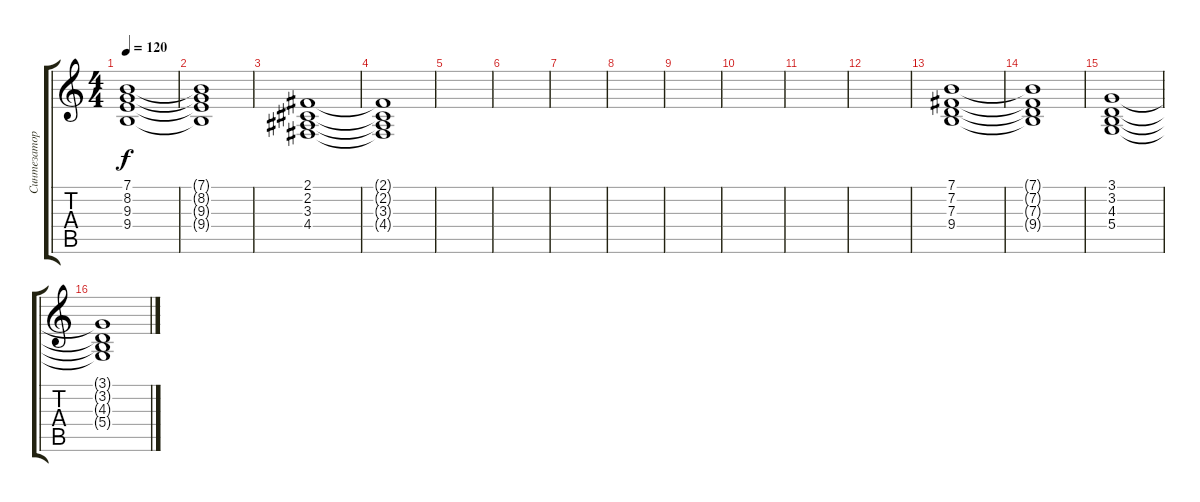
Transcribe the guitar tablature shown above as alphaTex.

\track ("Синтезатор" "Синтезатор") {instrument synthstrings1}
\staff {score tabs}
\tuning (E4 B3 G3 D3 A2 E2) {hide}
\ts (4 4)
\tempo 120
\clef g2
\ks c
(7.1 8.2 9.3 9.4).1{dy f} |
(7.1{t} 8.2{t} 9.3{t} 9.4{t}).1 |
(2.1 2.2 3.3 4.4).1 |
(2.1{t} 2.2{t} 3.3{t} 4.4{t}).1 |
|
|
|
|
|
|
|
|
(7.1 7.2 7.3 9.4).1 |
(7.1{t} 7.2{t} 7.3{t} 9.4{t}).1 |
(3.1 3.2 4.3 5.4).1 |
(3.1{t} 3.2{t} 4.3{t} 5.4{t}).1
